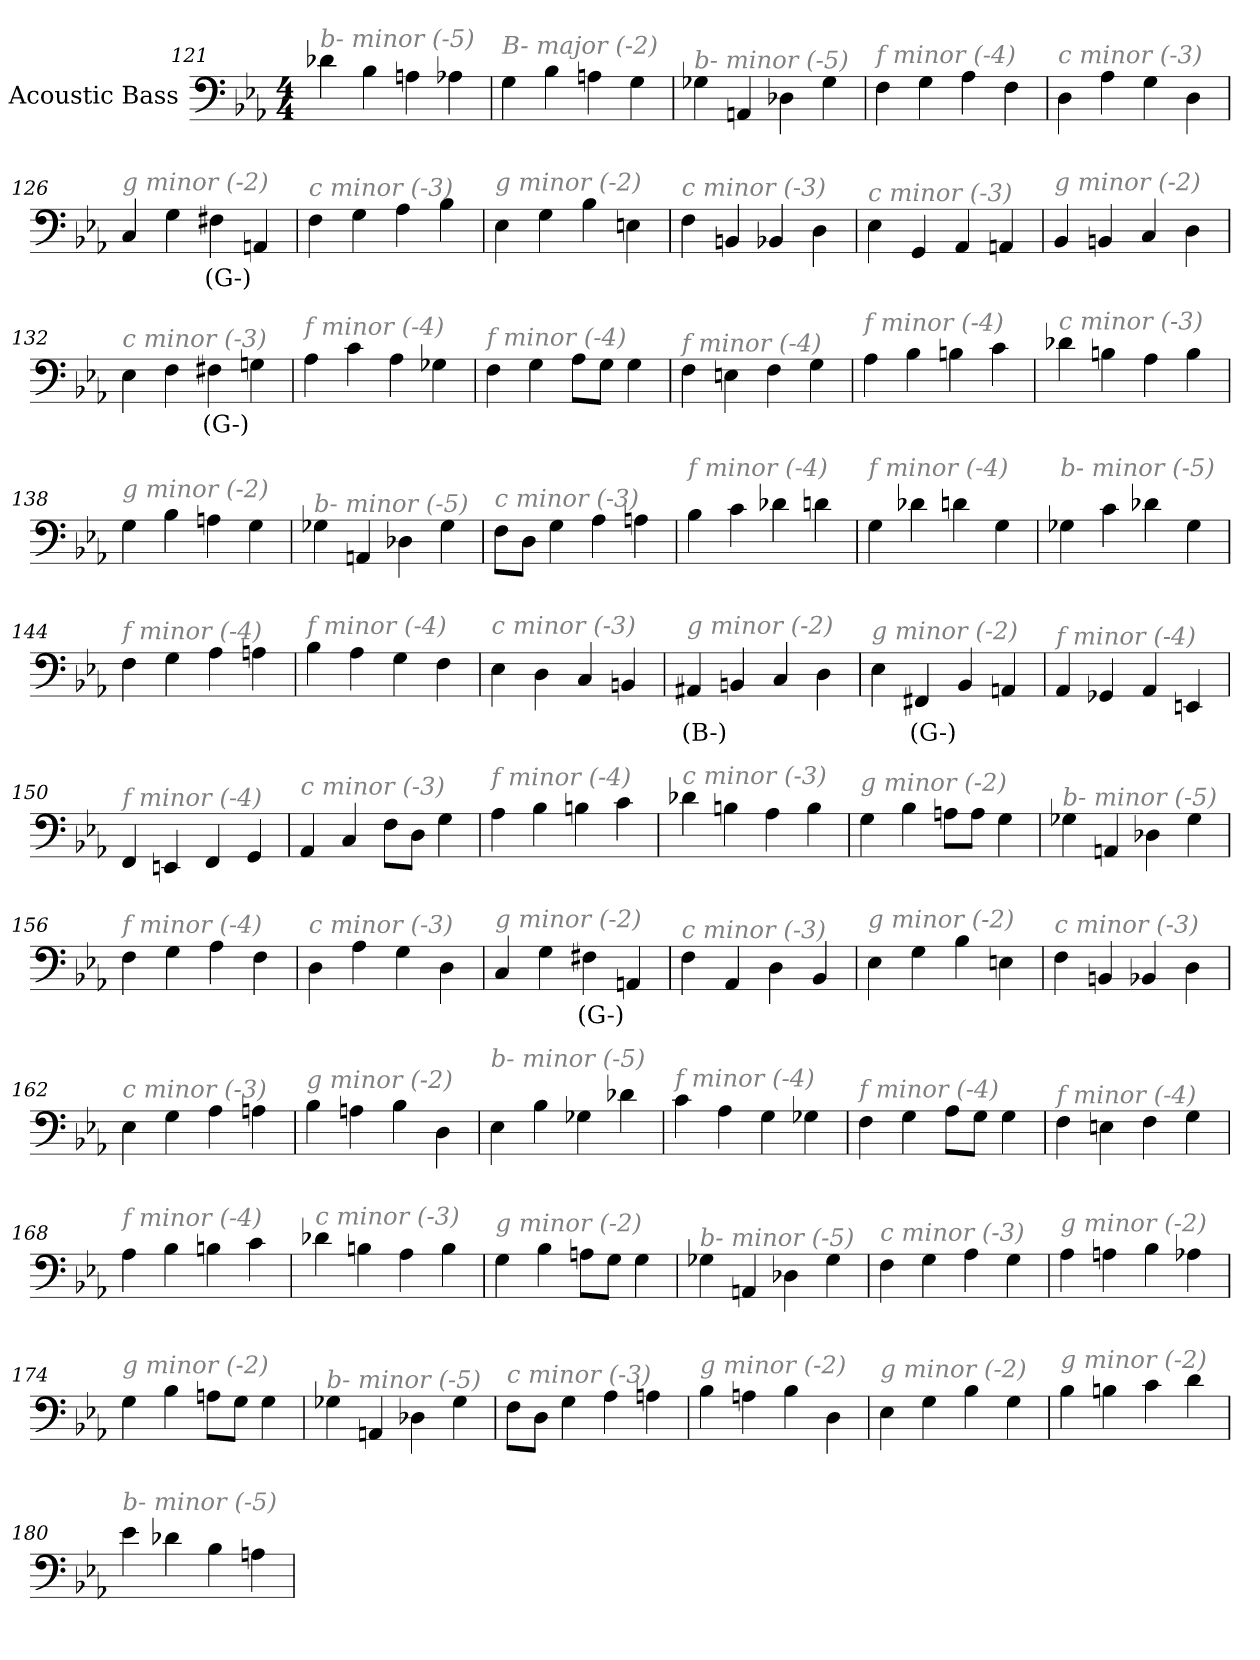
**kern	**text
*part1	*part1
*staff1	*staff1
*I"Acoustic Bass	*
*clefF4	*
*ITrd7c12	*
*k[b-e-a-]	*
*E-:	*
*M4/4	*
=121	=121
!LO:TX:i:color=#808080:t=b- minor (-5)	!
4D-X	.
4BB-	.
4AAn	.
4AA-X	.
=122	=122
!LO:TX:i:color=#808080:t=B- major (-2)	!
4GG	.
4BB-	.
4AAn	.
4GG	.
=123	=123
!LO:TX:i:color=#808080:t=b- minor (-5)	!
4GG-X	.
4AAAn	.
4DD-X	.
4GG-	.
=124	=124
!LO:TX:i:color=#808080:t=f minor (-4)	!
4FF	.
4GG	.
4AA-	.
4FF	.
=125	=125
!LO:TX:i:color=#808080:t=c minor (-3)	!
4DD	.
4AA-	.
4GG	.
4DD	.
=126	=126
!LO:TX:i:color=#808080:t=g minor (-2)	!
4CC	.
4GG	.
4FF#Xi	(G-)
4AAAn	.
=127	=127
!LO:TX:i:color=#808080:t=c minor (-3)	!
4FF	.
4GG	.
4AA-	.
4BB-	.
=128	=128
!LO:TX:i:color=#808080:t=g minor (-2)	!
4EE-	.
4GG	.
4BB-	.
4EEn	.
=129	=129
!LO:TX:i:color=#808080:t=c minor (-3)	!
4FF	.
4BBBn	.
4BBB-X	.
4DD	.
=130	=130
!LO:TX:i:color=#808080:t=c minor (-3)	!
4EE-	.
4GGG	.
4AAA-	.
4AAAn	.
=131	=131
!LO:TX:i:color=#808080:t=g minor (-2)	!
4BBB-	.
4BBBn	.
4CC	.
4DD	.
=132	=132
!LO:TX:i:color=#808080:t=c minor (-3)	!
4EE-	.
4FF	.
4FF#Xi	(G-)
4GGn	.
=133	=133
!LO:TX:i:color=#808080:t=f minor (-4)	!
4AA-	.
4C	.
4AA-	.
4GG-X	.
=134	=134
!LO:TX:i:color=#808080:t=f minor (-4)	!
4FF	.
4GG	.
8AA-L	.
8GGJ	.
4GG	.
=135	=135
!LO:TX:i:color=#808080:t=f minor (-4)	!
4FF	.
4EEn	.
4FF	.
4GG	.
=136	=136
!LO:TX:i:color=#808080:t=f minor (-4)	!
4AA-	.
4BB-	.
4BBn	.
4C	.
=137	=137
!LO:TX:i:color=#808080:t=c minor (-3)	!
4D-X	.
4BBn	.
4AA-	.
4BB	.
=138	=138
!LO:TX:i:color=#808080:t=g minor (-2)	!
4GG	.
4BB-	.
4AAn	.
4GG	.
=139	=139
!LO:TX:i:color=#808080:t=b- minor (-5)	!
4GG-X	.
4AAAn	.
4DD-X	.
4GG-	.
=140	=140
!LO:TX:i:color=#808080:t=c minor (-3)	!
8FFL	.
8DDJ	.
4GG	.
4AA-	.
4AAn	.
=141	=141
!LO:TX:i:color=#808080:t=f minor (-4)	!
4BB-	.
4C	.
4D-X	.
4Dn	.
=142	=142
!LO:TX:i:color=#808080:t=f minor (-4)	!
4GG	.
4D-X	.
4Dn	.
4GG	.
=143	=143
!LO:TX:i:color=#808080:t=b- minor (-5)	!
4GG-X	.
4C	.
4D-X	.
4GG-	.
=144	=144
!LO:TX:i:color=#808080:t=f minor (-4)	!
4FF	.
4GG	.
4AA-	.
4AAn	.
=145	=145
!LO:TX:i:color=#808080:t=f minor (-4)	!
4BB-	.
4AA-	.
4GG	.
4FF	.
=146	=146
!LO:TX:i:color=#808080:t=c minor (-3)	!
4EE-	.
4DD	.
4CC	.
4BBBn	.
=147	=147
!LO:TX:i:color=#808080:t=g minor (-2)	!
4AAA#Xj	(B-)
4BBBn	.
4CC	.
4DD	.
=148	=148
!LO:TX:i:color=#808080:t=g minor (-2)	!
4EE-	.
4FFF#Xi	(G-)
4BBB-	.
4AAAn	.
=149	=149
!LO:TX:i:color=#808080:t=f minor (-4)	!
4AAA-	.
4GGG-X	.
4AAA-	.
4EEEn	.
=150	=150
!LO:TX:i:color=#808080:t=f minor (-4)	!
4FFF	.
4EEEn	.
4FFF	.
4GGG	.
=151	=151
!LO:TX:i:color=#808080:t=c minor (-3)	!
4AAA-	.
4CC	.
8FFL	.
8DDJ	.
4GG	.
=152	=152
!LO:TX:i:color=#808080:t=f minor (-4)	!
4AA-	.
4BB-	.
4BBn	.
4C	.
=153	=153
!LO:TX:i:color=#808080:t=c minor (-3)	!
4D-X	.
4BBn	.
4AA-	.
4BB	.
=154	=154
!LO:TX:i:color=#808080:t=g minor (-2)	!
4GG	.
4BB-	.
8AAnL	.
8AAJ	.
4GG	.
=155	=155
!LO:TX:i:color=#808080:t=b- minor (-5)	!
4GG-X	.
4AAAn	.
4DD-X	.
4GG-	.
=156	=156
!LO:TX:i:color=#808080:t=f minor (-4)	!
4FF	.
4GG	.
4AA-	.
4FF	.
=157	=157
!LO:TX:i:color=#808080:t=c minor (-3)	!
4DD	.
4AA-	.
4GG	.
4DD	.
=158	=158
!LO:TX:i:color=#808080:t=g minor (-2)	!
4CC	.
4GG	.
4FF#Xi	(G-)
4AAAn	.
=159	=159
!LO:TX:i:color=#808080:t=c minor (-3)	!
4FF	.
4AAA-	.
4DD	.
4BBB-	.
=160	=160
!LO:TX:i:color=#808080:t=g minor (-2)	!
4EE-	.
4GG	.
4BB-	.
4EEn	.
=161	=161
!LO:TX:i:color=#808080:t=c minor (-3)	!
4FF	.
4BBBn	.
4BBB-X	.
4DD	.
=162	=162
!LO:TX:i:color=#808080:t=c minor (-3)	!
4EE-	.
4GG	.
4AA-	.
4AAn	.
=163	=163
!LO:TX:i:color=#808080:t=g minor (-2)	!
4BB-	.
4AAn	.
4BB-	.
4DD	.
=164	=164
!LO:TX:i:color=#808080:t=b- minor (-5)	!
4EE-	.
4BB-	.
4GG-X	.
4D-X	.
=165	=165
!LO:TX:i:color=#808080:t=f minor (-4)	!
4C	.
4AA-	.
4GG	.
4GG-X	.
=166	=166
!LO:TX:i:color=#808080:t=f minor (-4)	!
4FF	.
4GG	.
8AA-L	.
8GGJ	.
4GG	.
=167	=167
!LO:TX:i:color=#808080:t=f minor (-4)	!
4FF	.
4EEn	.
4FF	.
4GG	.
=168	=168
!LO:TX:i:color=#808080:t=f minor (-4)	!
4AA-	.
4BB-	.
4BBn	.
4C	.
=169	=169
!LO:TX:i:color=#808080:t=c minor (-3)	!
4D-X	.
4BBn	.
4AA-	.
4BB	.
=170	=170
!LO:TX:i:color=#808080:t=g minor (-2)	!
4GG	.
4BB-	.
8AAnL	.
8GGJ	.
4GG	.
=171	=171
!LO:TX:i:color=#808080:t=b- minor (-5)	!
4GG-X	.
4AAAn	.
4DD-X	.
4GG-	.
=172	=172
!LO:TX:i:color=#808080:t=c minor (-3)	!
4FF	.
4GG	.
4AA-	.
4GG	.
=173	=173
!LO:TX:i:color=#808080:t=g minor (-2)	!
4AA-	.
4AAn	.
4BB-	.
4AA-X	.
=174	=174
!LO:TX:i:color=#808080:t=g minor (-2)	!
4GG	.
4BB-	.
8AAnL	.
8GGJ	.
4GG	.
=175	=175
!LO:TX:i:color=#808080:t=b- minor (-5)	!
4GG-X	.
4AAAn	.
4DD-X	.
4GG-	.
=176	=176
!LO:TX:i:color=#808080:t=c minor (-3)	!
8FFL	.
8DDJ	.
4GG	.
4AA-	.
4AAn	.
=177	=177
!LO:TX:i:color=#808080:t=g minor (-2)	!
4BB-	.
4AAn	.
4BB-	.
4DD	.
=178	=178
!LO:TX:i:color=#808080:t=g minor (-2)	!
4EE-	.
4GG	.
4BB-	.
4GG	.
=179	=179
!LO:TX:i:color=#808080:t=g minor (-2)	!
4BB-	.
4BBn	.
4C	.
4D	.
=180	=180
!LO:TX:i:color=#808080:t=b- minor (-5)	!
4E-	.
4D-X	.
4BB-	.
4AAn	.
=	=
*-	*-
